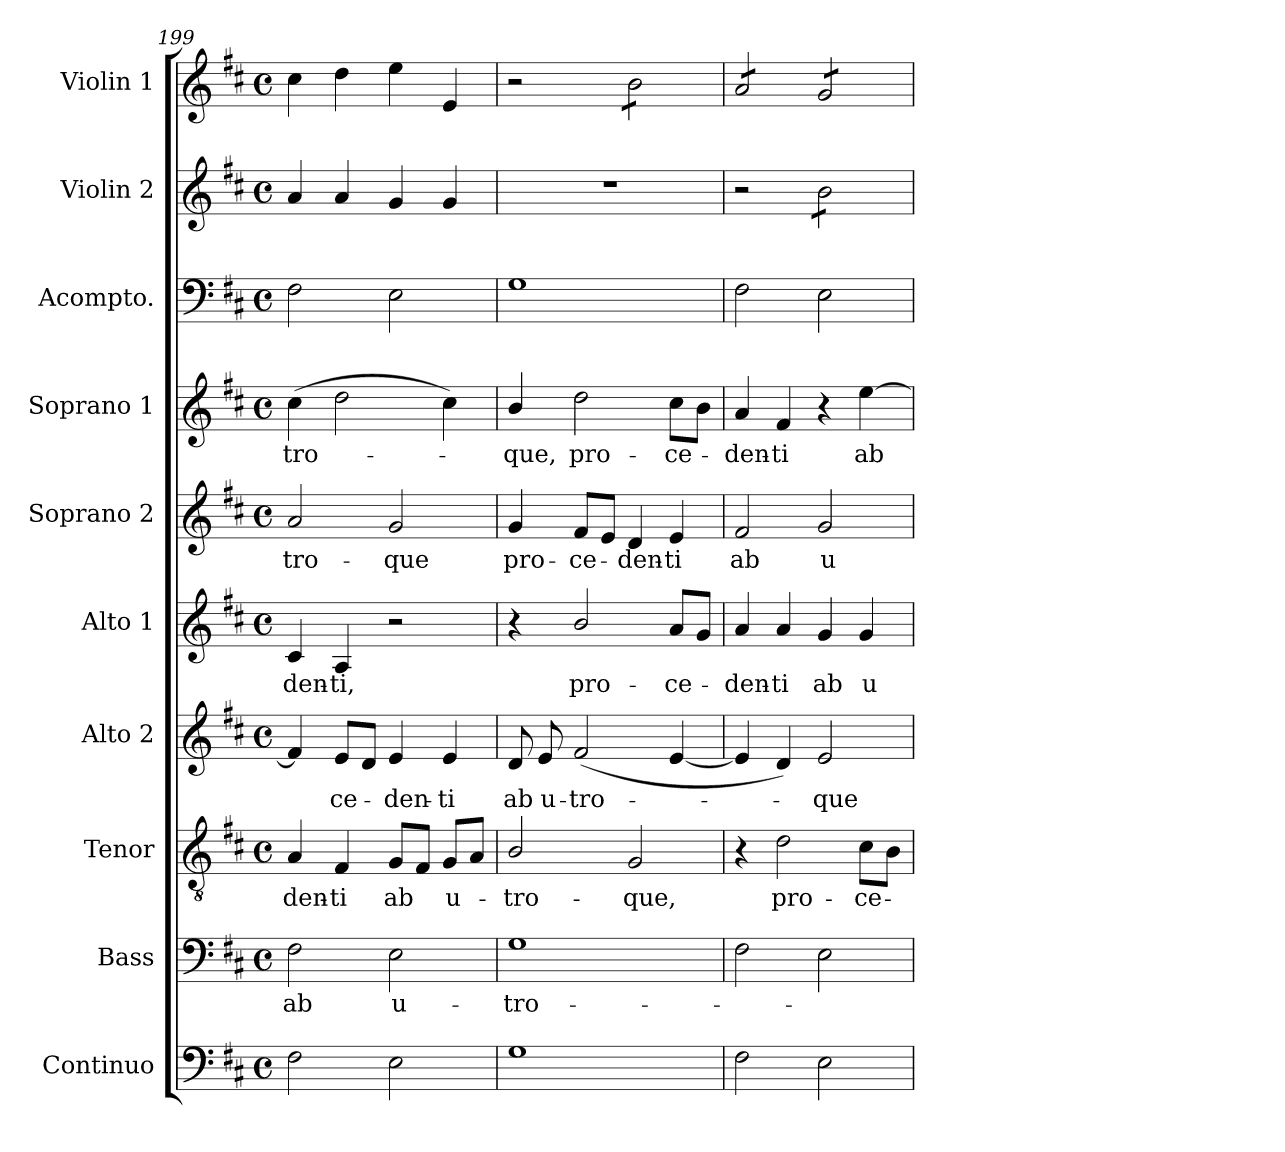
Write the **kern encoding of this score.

**kern	**kern	**text	**kern	**text	**kern	**text	**kern	**text	**kern	**text	**kern	**text	**kern	**kern	**kern
*part10	*part9	*part9	*part8	*part8	*part7	*part7	*part6	*part6	*part5	*part5	*part4	*part4	*part3	*part2	*part1
*staff10	*staff9	*staff9	*staff8	*staff8	*staff7	*staff7	*staff6	*staff6	*staff5	*staff5	*staff4	*staff4	*staff3	*staff2	*staff1
*I"Continuo	*I"Bass	*	*I"Tenor	*	*I"Alto 2	*	*I"Alto 1	*	*I"Soprano 2	*	*I"Soprano 1	*	*I"Acompto.	*I"Violin 2	*I"Violin 1
*I'Cont.	*I'B.	*	*I'T.	*	*I'A2.	*	*I'A1.	*	*I'S2.	*	*I'S1.	*	*I'Ac.	*I'Vln. 2	*I'Vln. 1
*clefF4	*clefF4	*	*clefGv2	*	*clefG2	*	*clefG2	*	*clefG2	*	*clefG2	*	*clefF4	*clefG2	*clefG2
*	*	*	*ITrd7c12	*	*	*	*	*	*	*	*	*	*	*	*
*k[f#c#]	*k[f#c#]	*	*k[f#c#]	*	*k[f#c#]	*	*k[f#c#]	*	*k[f#c#]	*	*k[f#c#]	*	*k[f#c#]	*k[f#c#]	*k[f#c#]
*D:	*D:	*	*D:	*	*D:	*	*D:	*	*D:	*	*D:	*	*D:	*D:	*D:
*M4/4	*M4/4	*	*M4/4	*	*M4/4	*	*M4/4	*	*M4/4	*	*M4/4	*	*M4/4	*M4/4	*M4/4
*met(c)	*met(c)	*	*met(c)	*	*met(c)	*	*met(c)	*	*met(c)	*	*met(c)	*	*met(c)	*met(c)	*met(c)
=199	=199	=199	=199	=199	=199	=199	=199	=199	=199	=199	=199	=199	=199	=199	=199
!	!	!LO:LY:b:color=#000000	!	!	!	!	!	!	!	!	!	!	!	!	!
!	!	!	!	!LO:LY:b:color=#000000	!	!	!	!	!	!	!	!	!	!	!
!	!	!	!	!	!	!	!	!LO:LY:b:color=#000000	!	!	!	!	!	!	!
!	!	!	!	!	!	!	!	!	!	!LO:LY:b:color=#000000	!	!	!	!	!
!	!	!	!	!	!	!	!	!	!	!	!	!LO:LY:b:color=#000000	!	!	!
2F#i\	2F#i\	ab	4AAi/	-den-	4f#i/]	.	4c#i/	-den-	2ai/	-tro-	(4cc#i\	-tro-	2F#i\	4ai/	4cc#i\
!	!	!	!	!LO:LY:b:color=#000000	!	!	!	!	!	!	!	!	!	!	!
!	!	!	!	!	!	!LO:LY:b:color=#000000	!	!	!	!	!	!	!	!	!
!	!	!	!	!	!	!	!	!LO:LY:b:color=#000000	!	!	!	!	!	!	!
.	.	.	4FF#i/	-ti	8ei/L	-ce-	4Ai/	-ti,	.	.	2ddi\	.	.	4ai/	4ddi\
.	.	.	.	.	8di/J	.	.	.	.	.	.	.	.	.	.
!	!	!LO:LY:b:color=#000000	!	!	!	!	!	!	!	!	!	!	!	!	!
!	!	!	!	!LO:LY:b:color=#000000	!	!	!	!	!	!	!	!	!	!	!
!	!	!	!	!	!	!LO:LY:b:color=#000000	!	!	!	!	!	!	!	!	!
!	!	!	!	!	!	!	!	!	!	!LO:LY:b:color=#000000	!	!	!	!	!
2Ei\	2Ei\	u-	8GGi/L	ab	4ei/	-den-	2r	.	2gi/	-que	.	.	2Ei\	4gi/	4eei\
.	.	.	8FF#i/J	.	.	.	.	.	.	.	.	.	.	.	.
!	!	!	!	!LO:LY:b:color=#000000	!	!	!	!	!	!	!	!	!	!	!
!	!	!	!	!	!	!LO:LY:b:color=#000000	!	!	!	!	!	!	!	!	!
.	.	.	8GGi/L	u-	4ei/	-ti	.	.	.	.	4cc#i\)	.	.	4gi/	4ei/
.	.	.	8AAi/J	.	.	.	.	.	.	.	.	.	.	.	.
=200	=200	=200	=200	=200	=200	=200	=200	=200	=200	=200	=200	=200	=200	=200	=200
!	!	!LO:LY:b:color=#000000	!	!	!	!	!	!	!	!	!	!	!	!	!
!	!	!	!	!LO:LY:b:color=#000000	!	!	!	!	!	!	!	!	!	!	!
!	!	!	!	!	!	!LO:LY:b:color=#000000	!	!	!	!	!	!	!	!	!
!	!	!	!	!	!	!	!	!	!	!LO:LY:b:color=#000000	!	!	!	!	!
!	!	!	!	!	!	!	!	!	!	!	!	!LO:LY:b:color=#000000	!	!	!
1Gi	1Gi	-tro-	2BBi/	-tro-	8di/	ab	4r	.	4gi/	pro-	4bi/	-que,	1Gi	1r	2r
!	!	!	!	!	!	!LO:LY:b:color=#000000	!	!	!	!	!	!	!	!	!
.	.	.	.	.	8ei/	u-	.	.	.	.	.	.	.	.	.
!	!	!	!	!	!	!LO:LY:b:color=#000000	!	!	!	!	!	!	!	!	!
!	!	!	!	!	!	!	!	!LO:LY:b:color=#000000	!	!	!	!	!	!	!
!	!	!	!	!	!	!	!	!	!	!LO:LY:b:color=#000000	!	!	!	!	!
!	!	!	!	!	!	!	!	!	!	!	!	!LO:LY:b:color=#000000	!	!	!
.	.	.	.	.	(2f#i/	-tro-	2bi/	pro-	8f#i/L	-ce-	2ddi\	pro-	.	.	.
.	.	.	.	.	.	.	.	.	8ei/J	.	.	.	.	.	.
!	!	!	!	!LO:LY:b:color=#000000	!	!	!	!	!	!	!	!	!	!	!
!	!	!	!	!	!	!	!	!	!	!LO:LY:b:color=#000000	!	!	!	!	!
*	*	*	*	*	*	*	*	*	*	*	*	*	*	*	*tremolo
.	.	.	2GGi/	-que,	.	.	.	.	4di/	-den-	.	.	.	.	8bi\L
.	.	.	.	.	.	.	.	.	.	.	.	.	.	.	8bi\
!	!	!	!	!	!	!	!	!LO:LY:b:color=#000000	!	!	!	!	!	!	!
!	!	!	!	!	!	!	!	!	!	!LO:LY:b:color=#000000	!	!	!	!	!
!	!	!	!	!	!	!	!	!	!	!	!	!LO:LY:b:color=#000000	!	!	!
.	.	.	.	.	[<4ei/	.	8ai/L	-ce-	4ei/	-ti	8cc#i\L	-ce-	.	.	8bi\
.	.	.	.	.	.	.	8gi/J	.	.	.	8bi\J	.	.	.	8bi\J
!!LO:LB:g=z
=201	=201	=201	=201	=201	=201	=201	=201	=201	=201	=201	=201	=201	=201	=201	=201
!	!	!	!	!	!	!	!	!LO:LY:b:color=#000000	!	!	!	!	!	!	!
!	!	!	!	!	!	!	!	!	!	!LO:LY:b:color=#000000	!	!	!	!	!
!	!	!	!	!	!	!	!	!	!	!	!	!LO:LY:b:color=#000000	!	!	!
2F#i\	2F#i\	.	4r	.	4ei/]	.	4ai/	-den-	2f#i/	ab	4ai/	-den-	2F#i\	2r	8ai/L
.	.	.	.	.	.	.	.	.	.	.	.	.	.	.	8ai/
!	!	!	!	!LO:LY:b:color=#000000	!	!	!	!	!	!	!	!	!	!	!
!	!	!	!	!	!	!	!	!LO:LY:b:color=#000000	!	!	!	!	!	!	!
!	!	!	!	!	!	!	!	!	!	!	!	!LO:LY:b:color=#000000	!	!	!
.	.	.	2Di\	pro-	4di/)	.	4ai/	-ti	.	.	4f#i/	-ti	.	.	8ai/
.	.	.	.	.	.	.	.	.	.	.	.	.	.	.	8ai/J
!	!	!	!	!	!	!LO:LY:b:color=#000000	!	!	!	!	!	!	!	!	!
!	!	!	!	!	!	!	!	!LO:LY:b:color=#000000	!	!	!	!	!	!	!
!	!	!	!	!	!	!	!	!	!	!LO:LY:b:color=#000000	!	!	!	!	!
*	*	*	*	*	*	*	*	*	*	*	*	*	*	*tremolo	*
2Ei\	2Ei\	.	.	.	2ei/	-que	4gi/	ab	2gi/	u-	4r	.	2Ei\	8bi\L	8gi/L
.	.	.	.	.	.	.	.	.	.	.	.	.	.	8bi\	8gi/
!	!	!	!	!LO:LY:b:color=#000000	!	!	!	!	!	!	!	!	!	!	!
!	!	!	!	!	!	!	!	!LO:LY:b:color=#000000	!	!	!	!	!	!	!
!	!	!	!	!	!	!	!	!	!	!	!	!LO:LY:b:color=#000000	!	!	!
.	.	.	8C#i\L	-ce-	.	.	4gi/	u-	.	.	[>4eei\	ab	.	8bi\	8gi/
.	.	.	8BBi\J	.	.	.	.	.	.	.	.	.	.	8bi\J	8gi/J
*	*	*	*	*	*	*	*	*	*	*	*	*	*	*	*Xtremolo
*	*	*	*	*	*	*	*	*	*	*	*	*	*	*Xtremolo	*
=	=	=	=	=	=	=	=	=	=	=	=	=	=	=	=
*-	*-	*-	*-	*-	*-	*-	*-	*-	*-	*-	*-	*-	*-	*-	*-
